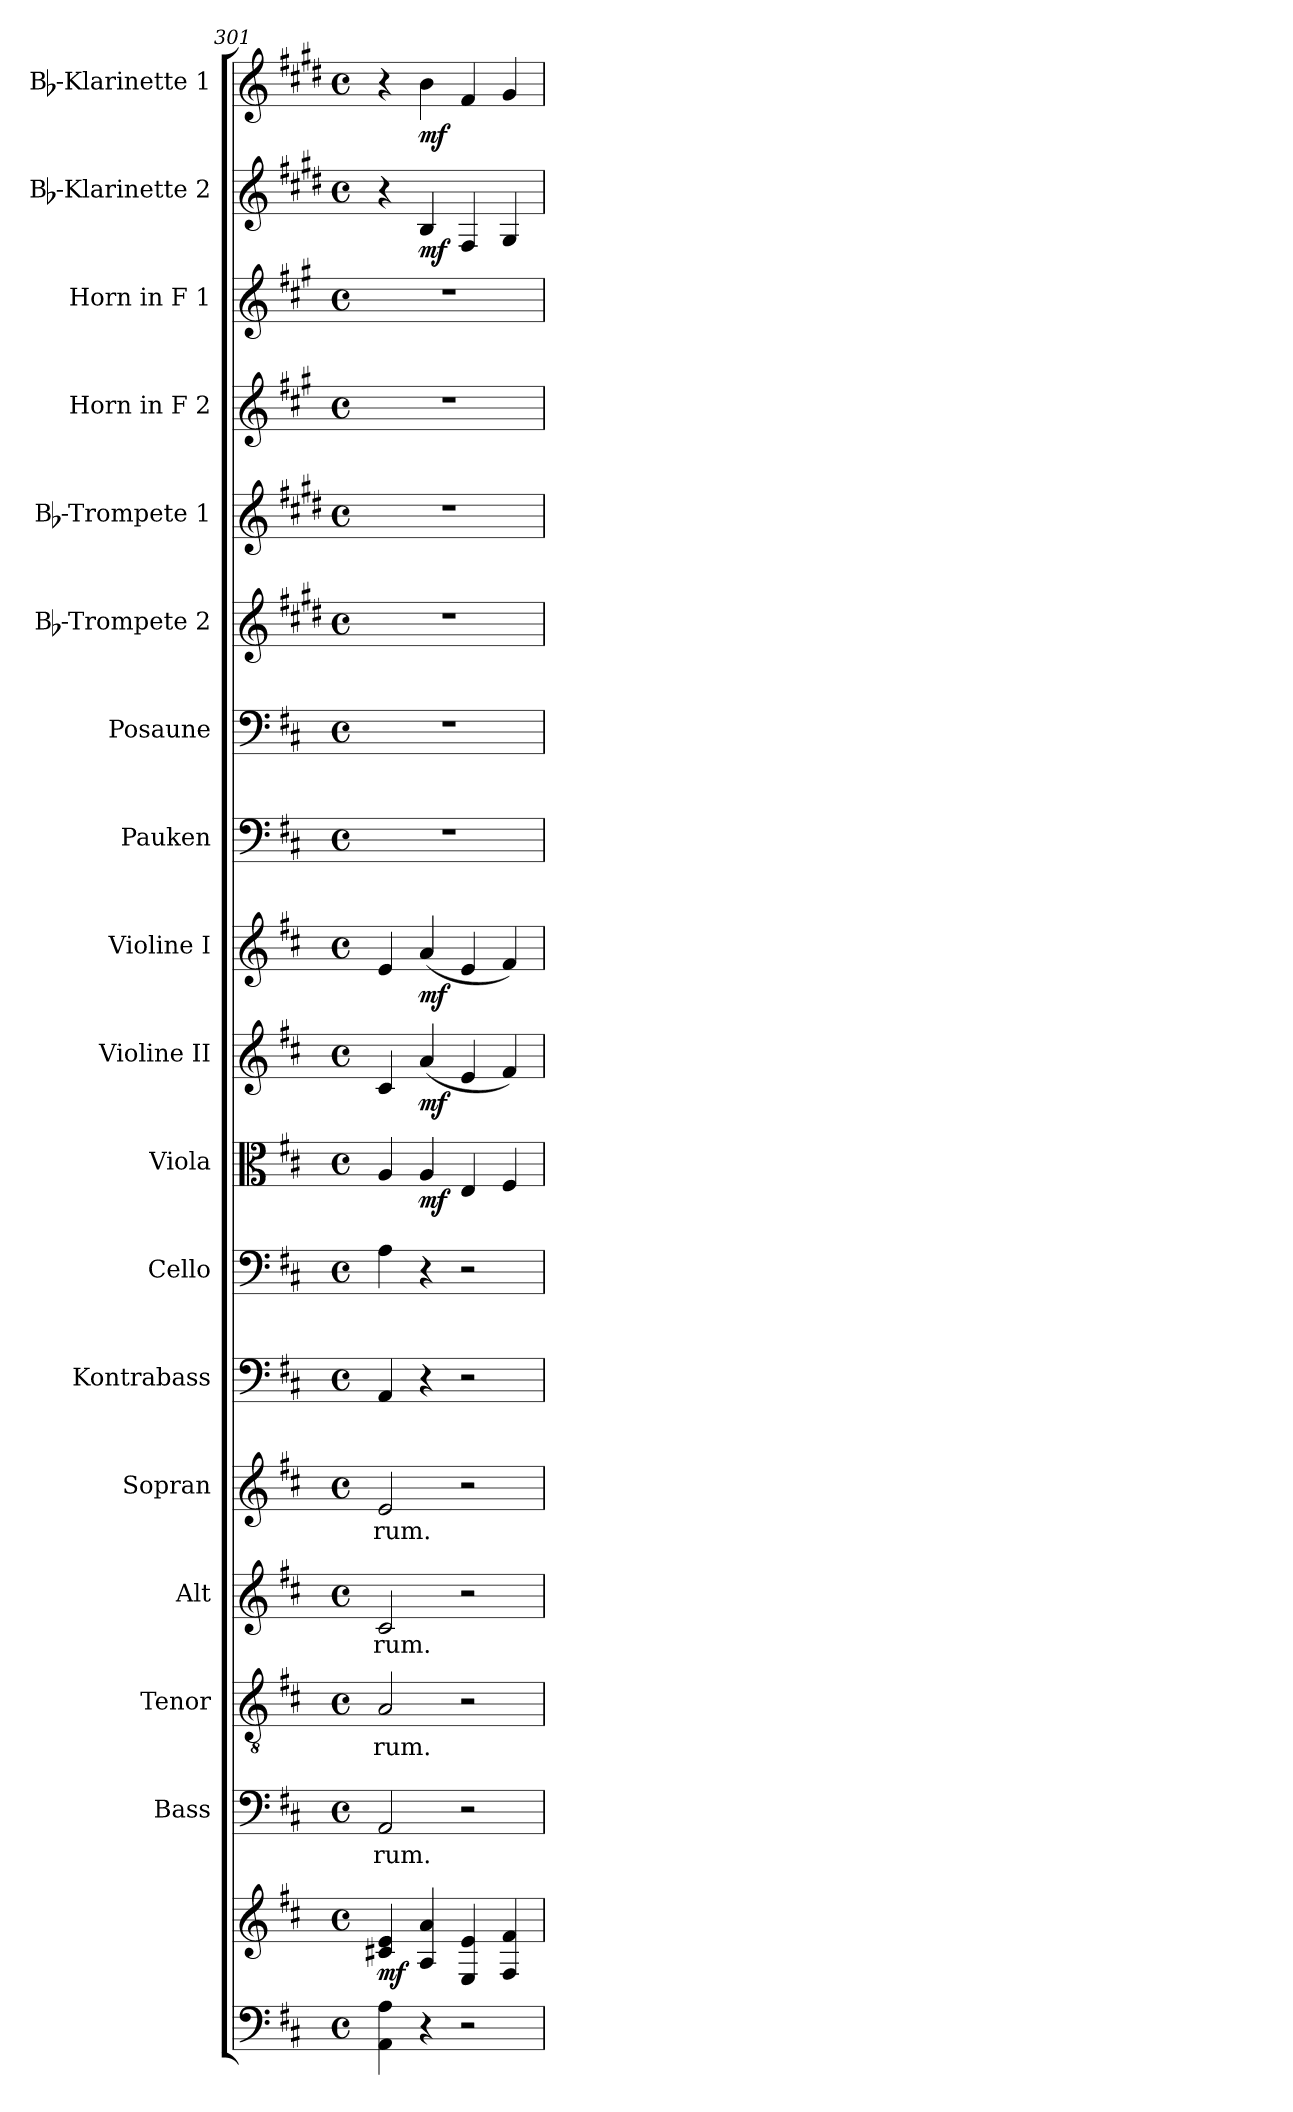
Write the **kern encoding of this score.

**kern	**kern	**dynam	**kern	**text	**kern	**text	**kern	**text	**kern	**text	**kern	**kern	**kern	**dynam	**kern	**dynam	**kern	**dynam	**kern	**kern	**kern	**kern	**kern	**kern	**kern	**dynam	**kern	**dynam
*part18	*part18	*part18	*part17	*part17	*part16	*part16	*part15	*part15	*part14	*part14	*part13	*part12	*part11	*part11	*part10	*part10	*part9	*part9	*part8	*part7	*part6	*part5	*part4	*part3	*part2	*part2	*part1	*part1
*staff19	*staff18	*staff18/19	*staff17	*staff17	*staff16	*staff16	*staff15	*staff15	*staff14	*staff14	*staff13	*staff12	*staff11	*staff11	*staff10	*staff10	*staff9	*staff9	*staff8	*staff7	*staff6	*staff5	*staff4	*staff3	*staff2	*staff2	*staff1	*staff1
*	*	*	*I"Bass	*	*I"Tenor	*	*I"Alt	*	*I"Sopran	*	*I"Kontrabass	*I"Cello	*I"Viola	*	*I"Violine II	*	*I"Violine I	*	*I"Pauken	*I"Posaune	*I"Bb-Trompete 2	*I"Bb-Trompete 1	*I"Horn in F 2	*I"Horn in F 1	*I"Bb-Klarinette 2	*	*I"Bb-Klarinette 1	*
*	*	*	*I'B.	*	*I'T.	*	*I'A.	*	*I'S.	*	*I'Kb.	*	*I'Vla.	*	*I'Vl. II	*	*I'Vl. I	*	*I'Pk.	*I'Pos.	*I'Bb Trp. 2	*I'Bb Trp. 1	*	*	*I'Bb Kl. 2	*	*I'Bb Kl. 1	*
*clefF4	*clefG2	*	*clefF4	*	*clefGv2	*	*clefG2	*	*clefG2	*	*clefF4	*clefF4	*clefC3	*	*clefG2	*	*clefG2	*	*clefF4	*clefF4	*clefG2	*clefG2	*clefG2	*clefG2	*clefG2	*	*clefG2	*
*	*	*	*	*	*	*	*	*	*	*	*ITrd7c12	*	*	*	*	*	*	*	*	*	*ITrd1c2	*ITrd1c2	*ITrd4c7	*ITrd4c7	*ITrd1c2	*	*ITrd1c2	*
*k[f#c#]	*k[f#c#]	*	*k[f#c#]	*	*k[f#c#]	*	*k[f#c#]	*	*k[f#c#]	*	*k[f#c#]	*k[f#c#]	*k[f#c#]	*	*k[f#c#]	*	*k[f#c#]	*	*k[f#c#]	*k[f#c#]	*k[f#c#]	*k[f#c#]	*k[f#c#]	*k[f#c#]	*k[f#c#]	*	*k[f#c#]	*
*D:	*D:	*	*D:	*	*D:	*	*D:	*	*D:	*	*D:	*D:	*D:	*	*D:	*	*D:	*	*D:	*D:	*D:	*D:	*D:	*D:	*D:	*	*D:	*
*M4/4	*M4/4	*	*M4/4	*	*M4/4	*	*M4/4	*	*M4/4	*	*M4/4	*M4/4	*M4/4	*	*M4/4	*	*M4/4	*	*M4/4	*M4/4	*M4/4	*M4/4	*M4/4	*M4/4	*M4/4	*	*M4/4	*
*met(c)	*met(c)	*	*met(c)	*	*met(c)	*	*met(c)	*	*met(c)	*	*met(c)	*met(c)	*met(c)	*	*met(c)	*	*met(c)	*	*met(c)	*met(c)	*met(c)	*met(c)	*met(c)	*met(c)	*met(c)	*	*met(c)	*
=301	=301	=301	=301	=301	=301	=301	=301	=301	=301	=301	=301	=301	=301	=301	=301	=301	=301	=301	=301	=301	=301	=301	=301	=301	=301	=301	=301	=301
!	!	!LO:DY:b	!	!LO:LY:b	!	!LO:LY:b	!	!LO:LY:b	!	!LO:LY:b	!	!	!	!	!	!	!	!	!	!	!	!	!	!	!	!	!	!
4AA\ 4A\	4c#X/ 4e/	mf	2AA/	-rum.	2A/	-rum.	2c#/	-rum.	2e/	-rum.	4AAA/	4A\	4A/	.	4c#/	.	4e/	.	1r	1r	1r	1r	1r	1r	4r	.	4r	.
!	!	!	!	!	!	!	!	!	!	!	!	!	!	!LO:DY:b	!	!LO:DY:b	!	!LO:DY:b	!	!	!	!	!	!	!	!LO:DY:b	!	!LO:DY:b
4r	4A/ 4a/	.	.	.	.	.	.	.	.	.	4r	4r	4A/	mf	(<4a/	mf	(<4a/	mf	.	.	.	.	.	.	4A/	mf	4a\	mf
2r	4E/ 4e/	.	2r	.	2r	.	2r	.	2r	.	2r	2r	4E/	.	4e/	.	4e/	.	.	.	.	.	.	.	4E/	.	4e/	.
.	4F#/ 4f#/	.	.	.	.	.	.	.	.	.	.	.	4F#/	.	4f#/)	.	4f#/)	.	.	.	.	.	.	.	4F#/	.	4f#/	.
=	=	=	=	=	=	=	=	=	=	=	=	=	=	=	=	=	=	=	=	=	=	=	=	=	=	=	=	=
*-	*-	*-	*-	*-	*-	*-	*-	*-	*-	*-	*-	*-	*-	*-	*-	*-	*-	*-	*-	*-	*-	*-	*-	*-	*-	*-	*-	*-
